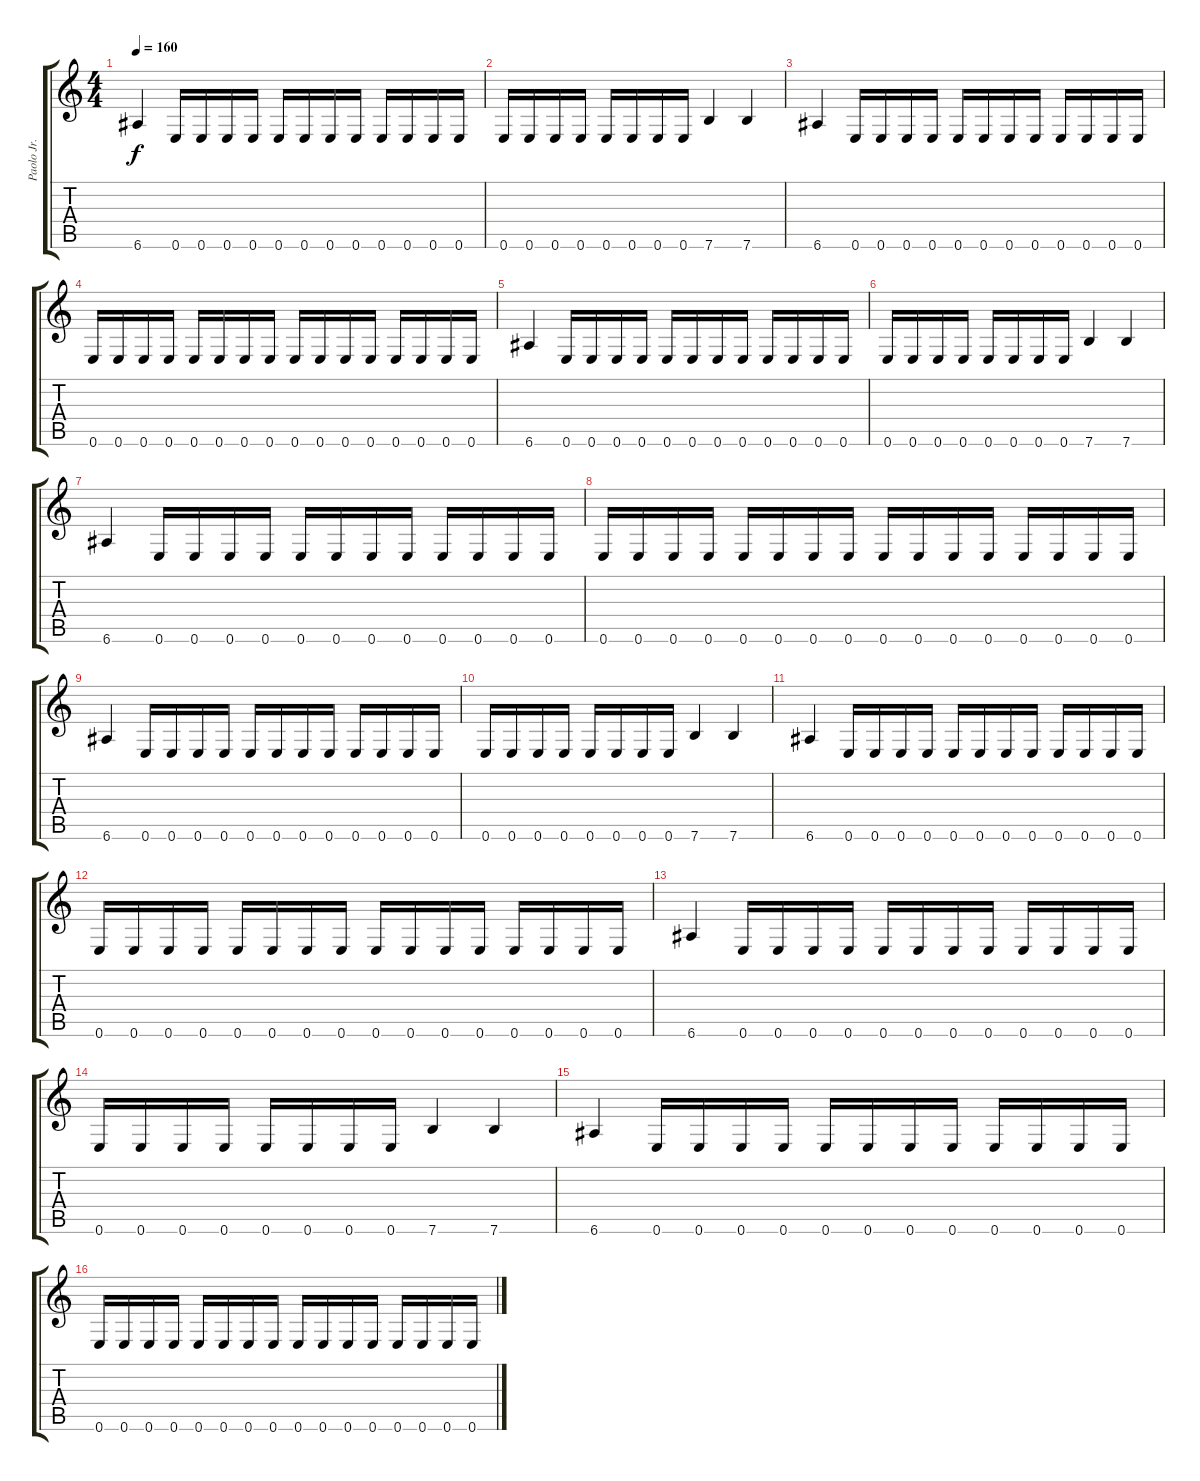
\track ("Paolo Jr." "Paolo Jr.") {instrument electricbasspick}
\staff {score tabs}
\tuning (E4 B3 G3 D3 A2 E2) {hide}
\ts (4 4)
\tempo 160
\clef g2
\ks c
6.6.4{dy f} 0.6.16 0.6.16 0.6.16 0.6.16 0.6.16 0.6.16 0.6.16 0.6.16 0.6.16 0.6.16 0.6.16 0.6.16 |
0.6.16 0.6.16 0.6.16 0.6.16 0.6.16 0.6.16 0.6.16 0.6.16 7.6.4 7.6.4 |
6.6.4 0.6.16 0.6.16 0.6.16 0.6.16 0.6.16 0.6.16 0.6.16 0.6.16 0.6.16 0.6.16 0.6.16 0.6.16 |
0.6.16 0.6.16 0.6.16 0.6.16 0.6.16 0.6.16 0.6.16 0.6.16 0.6.16 0.6.16 0.6.16 0.6.16 0.6.16 0.6.16 0.6.16 0.6.16 |
6.6.4 0.6.16 0.6.16 0.6.16 0.6.16 0.6.16 0.6.16 0.6.16 0.6.16 0.6.16 0.6.16 0.6.16 0.6.16 |
0.6.16 0.6.16 0.6.16 0.6.16 0.6.16 0.6.16 0.6.16 0.6.16 7.6.4 7.6.4 |
6.6.4 0.6.16 0.6.16 0.6.16 0.6.16 0.6.16 0.6.16 0.6.16 0.6.16 0.6.16 0.6.16 0.6.16 0.6.16 |
0.6.16{volume 12} 0.6.16 0.6.16 0.6.16 0.6.16 0.6.16 0.6.16 0.6.16 0.6.16 0.6.16 0.6.16 0.6.16 0.6.16 0.6.16 0.6.16 0.6.16 |
6.6.4 0.6.16 0.6.16 0.6.16 0.6.16 0.6.16 0.6.16 0.6.16 0.6.16 0.6.16 0.6.16 0.6.16 0.6.16 |
0.6.16{volume 8} 0.6.16 0.6.16 0.6.16 0.6.16 0.6.16 0.6.16 0.6.16 7.6.4 7.6.4 |
6.6.4 0.6.16 0.6.16 0.6.16 0.6.16 0.6.16 0.6.16 0.6.16 0.6.16 0.6.16 0.6.16 0.6.16 0.6.16 |
0.6.16{volume 5} 0.6.16 0.6.16 0.6.16 0.6.16 0.6.16 0.6.16 0.6.16 0.6.16 0.6.16 0.6.16 0.6.16 0.6.16 0.6.16 0.6.16 0.6.16 |
6.6.4 0.6.16 0.6.16 0.6.16 0.6.16 0.6.16 0.6.16 0.6.16 0.6.16 0.6.16 0.6.16 0.6.16 0.6.16 |
0.6.16{volume 2} 0.6.16 0.6.16 0.6.16 0.6.16 0.6.16 0.6.16 0.6.16 7.6.4 7.6.4 |
6.6.4 0.6.16 0.6.16 0.6.16 0.6.16 0.6.16 0.6.16 0.6.16 0.6.16 0.6.16 0.6.16 0.6.16 0.6.16 |
0.6.16{volume 1} 0.6.16 0.6.16 0.6.16 0.6.16 0.6.16 0.6.16 0.6.16 0.6.16 0.6.16 0.6.16 0.6.16 0.6.16 0.6.16 0.6.16 0.6.16
